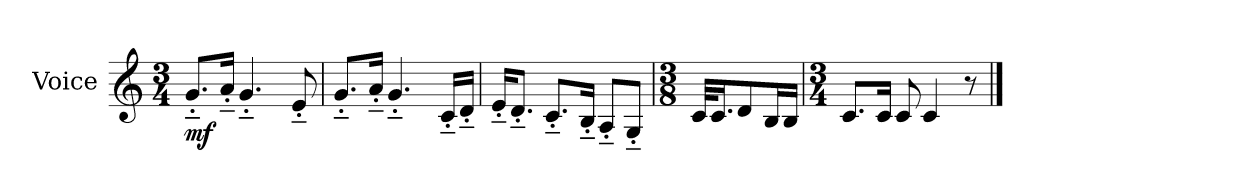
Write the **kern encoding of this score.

**kern	**dynam
*part1	*part1
*staff1	*staff1
*I"Voice	*
*I'Vo.	*
*clefG2	*
*k[]	*
*M3/4	*
*MM76	*
=1	=1
!	!LO:DY:b
8.g'~/L	mf
16a'~/Jk	.
4.g'~/	.
8e'~/	.
=2	=2
8.g'~/L	.
16a'~/Jk	.
4.g'~/	.
16c'~/LL	.
16d'~/JJ	.
=3	=3
16e'~/KL	.
8.d'~/J	.
8.c'~/L	.
16B'~/Jk	.
8A'~/L	.
8G'~/J	.
!!LO:LB:g=z
=4	=4
*M3/8	*
32c/KLL	.
16.c/J	.
8d/	.
16B/L	.
16B/JJ	.
=5	=5
*M3/4	*
8.c/L	.
16c/Jk	.
8c/	.
4c/	.
8r	.
==	==
*-	*-
